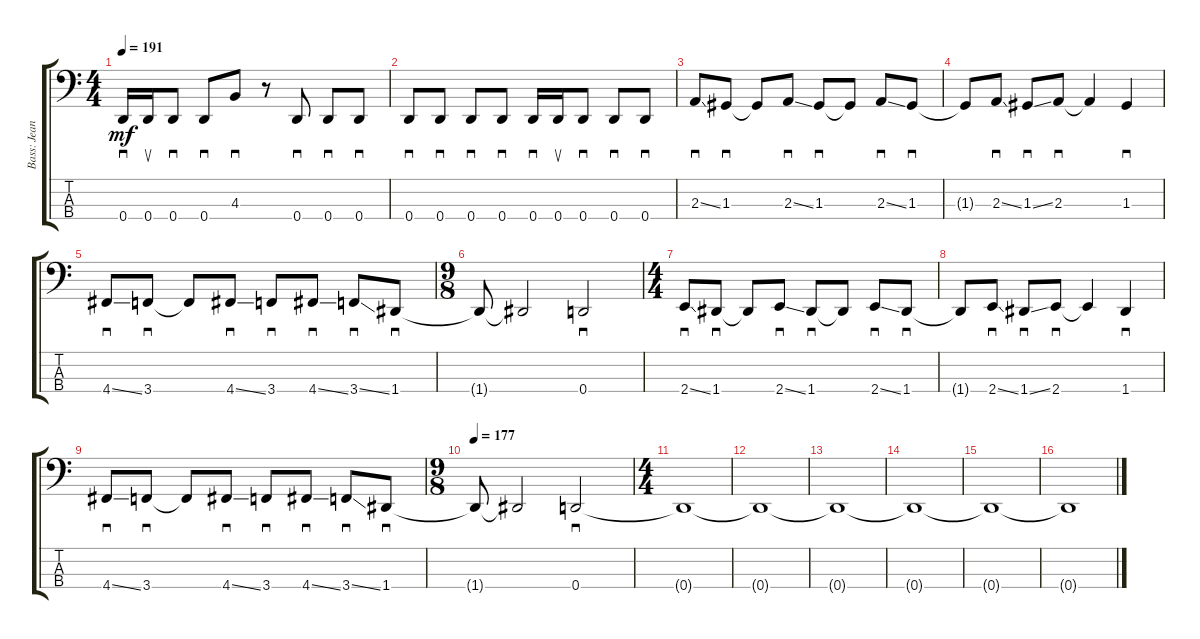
\track ("Bass: Jean-Michel Labadie" "Bass: Jean") {instrument electricbasspick}
\staff {score tabs}
\tuning (F2 C2 G1 D1) {hide}
\ts (4 4)
\tempo 191
\clef f4
\ks c
0.4.16{sd dy mf} 0.4.16{su} 0.4.8{sd} 0.4.8{sd} 4.3.8{sd} r.8 0.4.8{sd} 0.4.8{sd} 0.4.8{sd} |
0.4.8{sd} 0.4.8{sd} 0.4.8{sd} 0.4.8{sd} 0.4.16{sd} 0.4.16{su} 0.4.8{sd} 0.4.8{sd} 0.4.8{sd} |
2.3{ss}.8{sd} 1.3.8{sd} 1.3{t}.8 2.3{ss}.8{sd} 1.3.8{sd} 1.3{t}.8 2.3{ss}.8{sd} 1.3.8{sd} |
1.3{t}.8 2.3{ss}.8{sd} 1.3{ss}.8{sd} 2.3.8{sd} 2.3{t}.4 1.3.4{sd} |
4.4{ss}.8{sd} 3.4.8{sd} 3.4{t}.8 4.4{ss}.8{sd} 3.4.8{sd} 4.4{ss}.8{sd} 3.4{ss}.8{sd} 1.4.8{sd} |
\ts (9 8)
1.4{t}.8 1.4{t}.2 0.4.2{sd} |
\ts (4 4)
2.4{ss}.8{sd} 1.4.8{sd} 1.4{t}.8 2.4{ss}.8{sd} 1.4.8{sd} 1.4{t}.8 2.4{ss}.8{sd} 1.4.8{sd} |
1.4{t}.8 2.4{ss}.8{sd} 1.4{ss}.8{sd} 2.4.8{sd} 2.4{t}.4 1.4.4{sd} |
4.4{ss}.8{sd} 3.4.8{sd} 3.4{t}.8 4.4{ss}.8{sd} 3.4.8{sd} 4.4{ss}.8{sd} 3.4{ss}.8{sd} 1.4.8{sd} |
\ts (9 8)
\tempo 177
1.4{t}.8 1.4{t}.2 0.4.2{sd} |
\ts (4 4)
0.4{t}.1 |
0.4{t}.1 |
0.4{t}.1 |
0.4{t}.1 |
0.4{t}.1 |
0.4{t}.1
